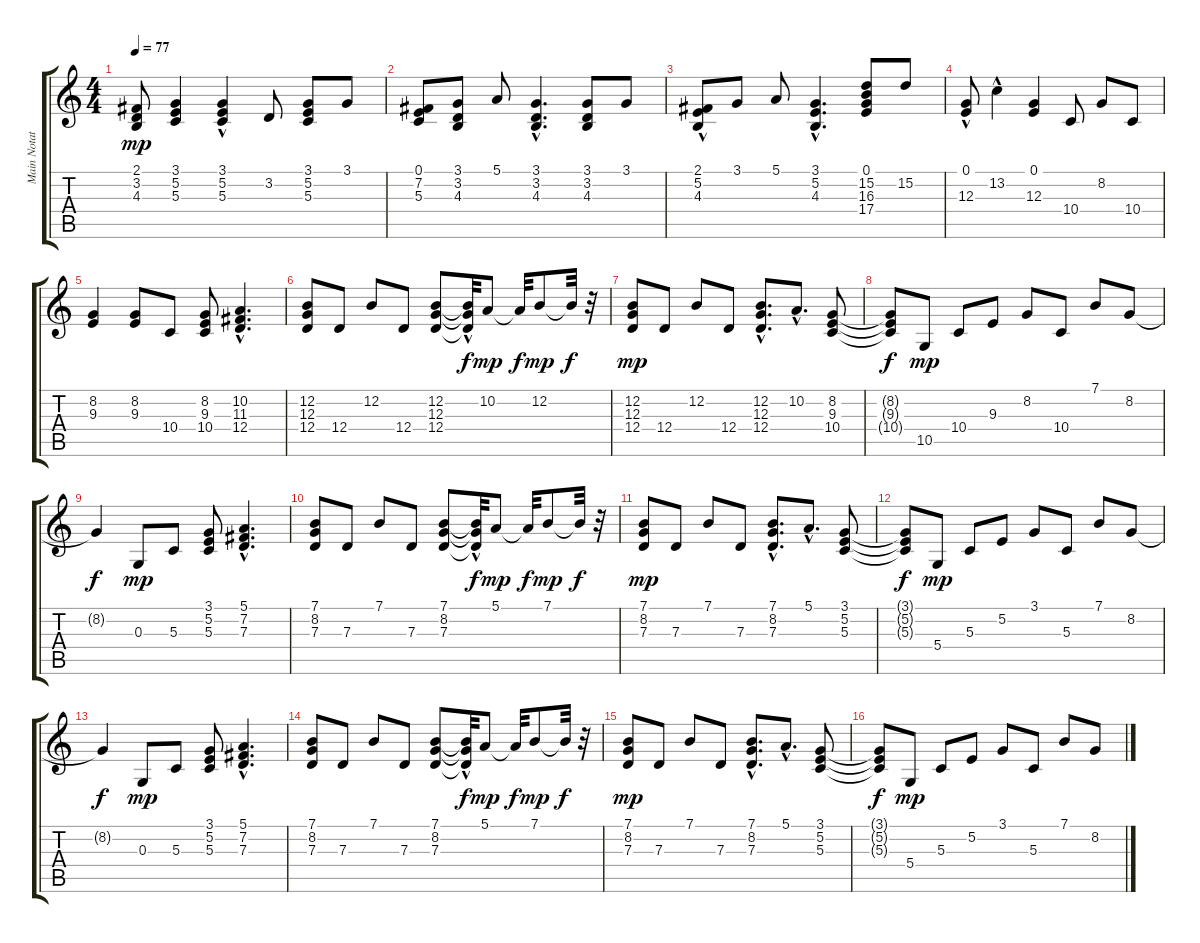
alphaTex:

\track ("Main Notation" "Main Notat") {instrument acousticgrandpiano}
\staff {score tabs}
\tuning (E4 B3 G3 D3 A2 E2) {hide}
\ts (4 4)
\tempo 77
\clef g2
\ks c
(2.1 3.2 4.3).8{dy mp} (3.1 5.2 5.3).4 (3.1 5.2{hac} 5.3{hac}).4 3.2.8 (3.1 5.2 5.3).8 3.1.8 |
(0.1 7.2 5.3).8 (3.1 3.2 4.3).8 5.1.8 (3.1{hac} 3.2{hac} 4.3{hac}).4{d} (3.1 3.2 4.3).8 3.1.8 |
(2.1 5.2{hac} 4.3{hac}).8 3.1.8 5.1.8 (3.1{hac} 5.2{hac} 4.3{hac}).4{d} (0.1 15.2 16.3 17.4).8 15.2.8 |
(0.1{hac} 12.3{hac}).8 13.2{hac}.4 (0.1 12.3).4 10.4.8 8.2.8 10.4.8 |
(8.2 9.3).4 (8.2 9.3).8 10.4.8 (8.2 9.3 10.4).8 (10.2{hac} 11.3{hac} 12.4{hac}).4{d} |
(12.2 12.3 12.4).8 12.4.8 12.2.8 12.4.8 (12.2 12.3 12.4).8 (12.2{t} 12.3{t} 12.4{hac t}).32{dy f} 10.2.8{dy mp} 10.2{t}.32{dy f} 12.2.8{dy mp} 12.2{t}.32{dy f} r.32 |
(12.2 12.3 12.4).8{dy mp} 12.4.8 12.2.8 12.4.8 (12.2{hac} 12.3{hac} 12.4{hac}).8{d} 10.2{hac}.8{d} (8.2 9.3 10.4).8 |
(8.2{t} 9.3{t} 10.4{t}).8{dy f} 10.5.8{dy mp} 10.4.8 9.3.8 8.2.8 10.4.8 7.1.8 8.2.8 |
8.2{t}.4{dy f} 0.3.8{dy mp} 5.3.8 (3.1 5.2 5.3).8 (5.1{hac} 7.2{hac} 7.3{hac}).4{d} |
(7.1 8.2 7.3).8 7.3.8 7.1.8 7.3.8 (7.1 8.2 7.3).8 (7.1{t} 8.2{t} 7.3{hac t}).32{dy f} 5.1.8{dy mp} 5.1{t}.32{dy f} 7.1.8{dy mp} 7.1{t}.32{dy f} r.32 |
(7.1 8.2 7.3).8{dy mp} 7.3.8 7.1.8 7.3.8 (7.1{hac} 8.2{hac} 7.3{hac}).8{d} 5.1{hac}.8{d} (3.1 5.2 5.3).8 |
(3.1{t} 5.2{t} 5.3{t}).8{dy f} 5.4.8{dy mp} 5.3.8 5.2.8 3.1.8 5.3.8 7.1.8 8.2.8 |
8.2{t}.4{dy f} 0.3.8{dy mp} 5.3.8 (3.1 5.2 5.3).8 (5.1{hac} 7.2{hac} 7.3{hac}).4{d} |
(7.1 8.2 7.3).8 7.3.8 7.1.8 7.3.8 (7.1 8.2 7.3).8 (7.1{t} 8.2{t} 7.3{hac t}).32{dy f} 5.1.8{dy mp} 5.1{t}.32{dy f} 7.1.8{dy mp} 7.1{t}.32{dy f} r.32 |
(7.1 8.2 7.3).8{dy mp} 7.3.8 7.1.8 7.3.8 (7.1{hac} 8.2{hac} 7.3{hac}).8{d} 5.1{hac}.8{d} (3.1 5.2 5.3).8 |
(3.1{t} 5.2{t} 5.3{t}).8{dy f} 5.4.8{dy mp} 5.3.8 5.2.8 3.1.8 5.3.8 7.1.8 8.2.8
